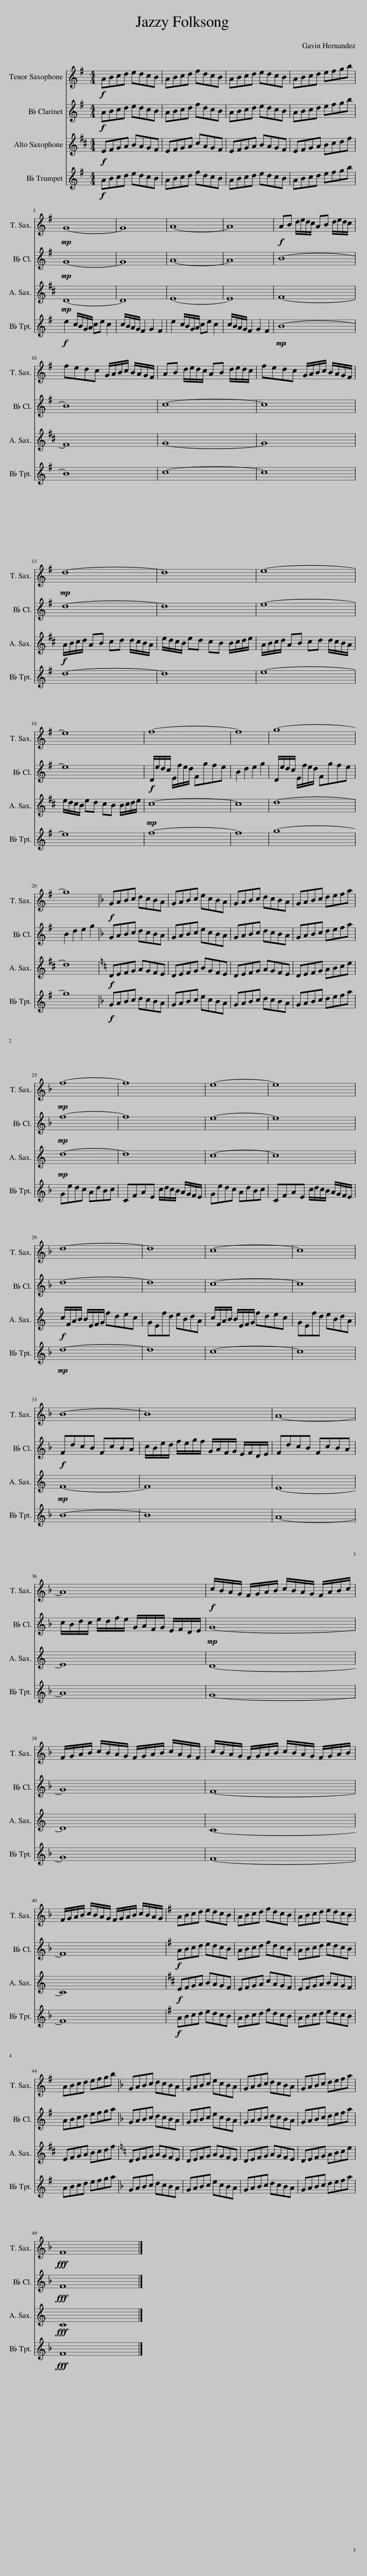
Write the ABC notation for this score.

X:1
%%score 1 2 3 4
L:1/8
M:4/4
I:linebreak $
K:none
V:1 treble transpose=-14
V:2 treble transpose=-2
V:3 treble transpose=-9
V:4 treble transpose=-2
V:1
[K:G]!f! ABcd edcB | ABcd fdcB | ABcd edcB | ABcd efgb |$!mp! G8- | %5
 G8 | A8- | A8 |!f! AB d/e/d/c/ AB d/e/d/c/ |$ fedc G/A/B/c/ B/A/G/F/ | %10
 AB d/e/d/c/ AB d/e/d/c/ | fedc G/A/B/c/ B/A/G/F/ |$!mp! d8- | d8 | e8- |$ %15
 e8 | f8- | f8 | g8- |$ g8 | %20
[K:F]!f! GABc dcBA | GABc ecBA | GABc dcBA | GABc defa |$!mp! f8- | %25
 f8 | e8- | e8 |$ d8- | d8 | %30
 c8- | c8 |$ B8- | B8 | A8- |$ %35
 A8 |!f! c/B/A/G/ F/G/A/B/ c/B/A/G/ F/A/B/c/ |$ F/G/A/B/ c/B/A/G/ F/G/A/B/ c/A/G/F/ | c/B/A/G/ F/G/A/B/ c/B/A/G/ F/G/A/B/ |$ F/G/A/B/ c/B/A/G/ F/G/A/B/ c/B/A/G/ | %40
[K:G] ABcd edcB | ABcd fdcB | ABcd edcB |$ ABcd efgb |[K:F] GABc dcBA | %45
 GABc ecBA | GABc dcBA | GABc defa |$!fff! F8 |] %49
V:2
[K:G]!f! ABcd edcB | ABcd fdcB | ABcd edcB | ABcd efgb |$!mp! G8- | %5
 G8 | A8- | A8 | B8- |$ B8 | %10
 c8- | c8 |$ d8- | d8 | e8- |$ %15
 e8 |!f! D/e/d/c/ E/f/e/d/ Fgfe | B2 d2 e2 g2 | D/e/d/c/ E/f/e/d/ Fgfe |$ B2 d2 e2 g2 | %20
[K:F] GABc dcBA | GABc ecBA | GABc dcBA | GABc defa |$!mp! f8- | %25
 f8 | e8- | e8 |$ d8- | d8 | %30
 c8- | c8 |$!f! FdcB FcBA | c/B/e/d/ f/e/g/f/ G/A/F/G/ E/F/D/E/ | FdcB FcBA |$ %35
 c/B/d/c/ e/d/f/e/ G/A/F/G/ E/F/D/E/ |!mp! G8- |$ G8 | F8- |$ F8 | %40
[K:G]!f! ABcd edcB | ABcd fdcB | ABcd edcB |$ ABcd efga |[K:F] GABc dcBA | %45
 GABc ecBA | GABc dcBA | GABc defa |$!fff! F8 |] %49
V:3
[K:D]!f! EFGA BAGF | EFGA cAGF | EFGA BAGF | EFGA Bcdf |$!mp! D8- | %5
 D8 | E8- | E8 | F8- |$ F8 | %10
 G8- | G8 |$!f! A/B/c/d/ AB cd d/c/B/A/ | e/d/c/B/ ed cB B/c/d/e/ | A/B/c/d/ AB cd d/c/B/A/ |$ %15
 e/d/c/B/ ed cB B/c/d/e/ |!mp! c8- | c8 | d8- |$ d8 | %20
[K:C]!f! DEFG AGFE | DEFG BGFE | DEFG AGFE | DEFG ABce |$!mp! d8- | %25
 d8 | c8- | c8 |$!f! c/F/A/B/ B/E/F/G/ fdec | GEfd eBdA | %30
 c/F/A/B/ B/E/F/G/ fdec | GEfd eBdA |$!mp! F8- | F8 | E8- |$ %35
 E8 | D8- |$ D8 | C8- |$ C8 | %40
[K:D]!f! EFGA BAGF | EFGA cAGF | EFGA BAGF |$ EFGA Bcdf |[K:C] DEFG AGFE | %45
 DEFG AGFE | DEFG AGFE | DEFG ABce |$!fff! C8 |] %49
V:4
[K:G]!f! ABcd edcB | ABcd fdcB | ABcd edcB | ABcd efgb |$!f! e2 c/B/G/F/ ce c2 | %5
 c/B/A/G/ F2 G2 F2 | e2 c/B/G/A/ ce c2 | c/B/A/G/ F2 G2 F2 |!mp! B8- |$ B8 | %10
 c8- | c8 |$ d8- | d8 | e8- |$ %15
 e8 | f8- | f8 | g8- |$ g8 | %20
[K:F]!f! GABc dcBA | GABc ecBA | GABc dcBA | GABc defa |$ Gedc AdBc | %25
 CFAE c/d/c/B/ A/G/F/E/ | Gedc AdBc | CFAE c/d/c/B/ A/G/F/E/ |$!mp! d8- | d8 | %30
 c8- | c8 |$ B8- | B8 | A8- |$ %35
 A8 | G8- |$ G8 | F8- |$ F8 | %40
[K:G]!f! ABcd edcB | ABcd fdcB | ABcd edcB |$ ABcd efga |[K:F] GABc dcBA | %45
 GABc ecBA | GABc dcBA | GABc defa |$!fff! F8 |] %49
